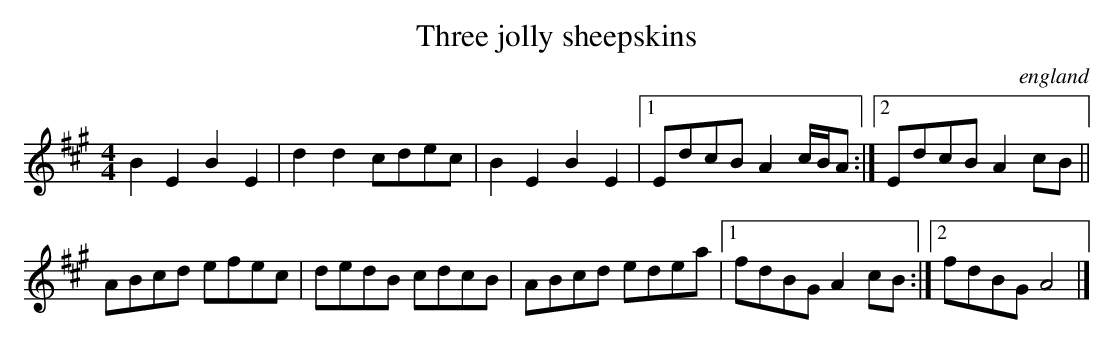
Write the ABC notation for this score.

X:1
T:Three jolly sheepskins
O:england
M:4/4
K:A
B2E2B2E2 | d2d2cdec | B2E2B2E2 \
|1 EdcB A2 c/B/A :|2 EdcB A2cB ||
ABcd efec | dedB cdcB | ABcd edea \
|1 fdBG A2 cB :|2 fdBG A4 |]
